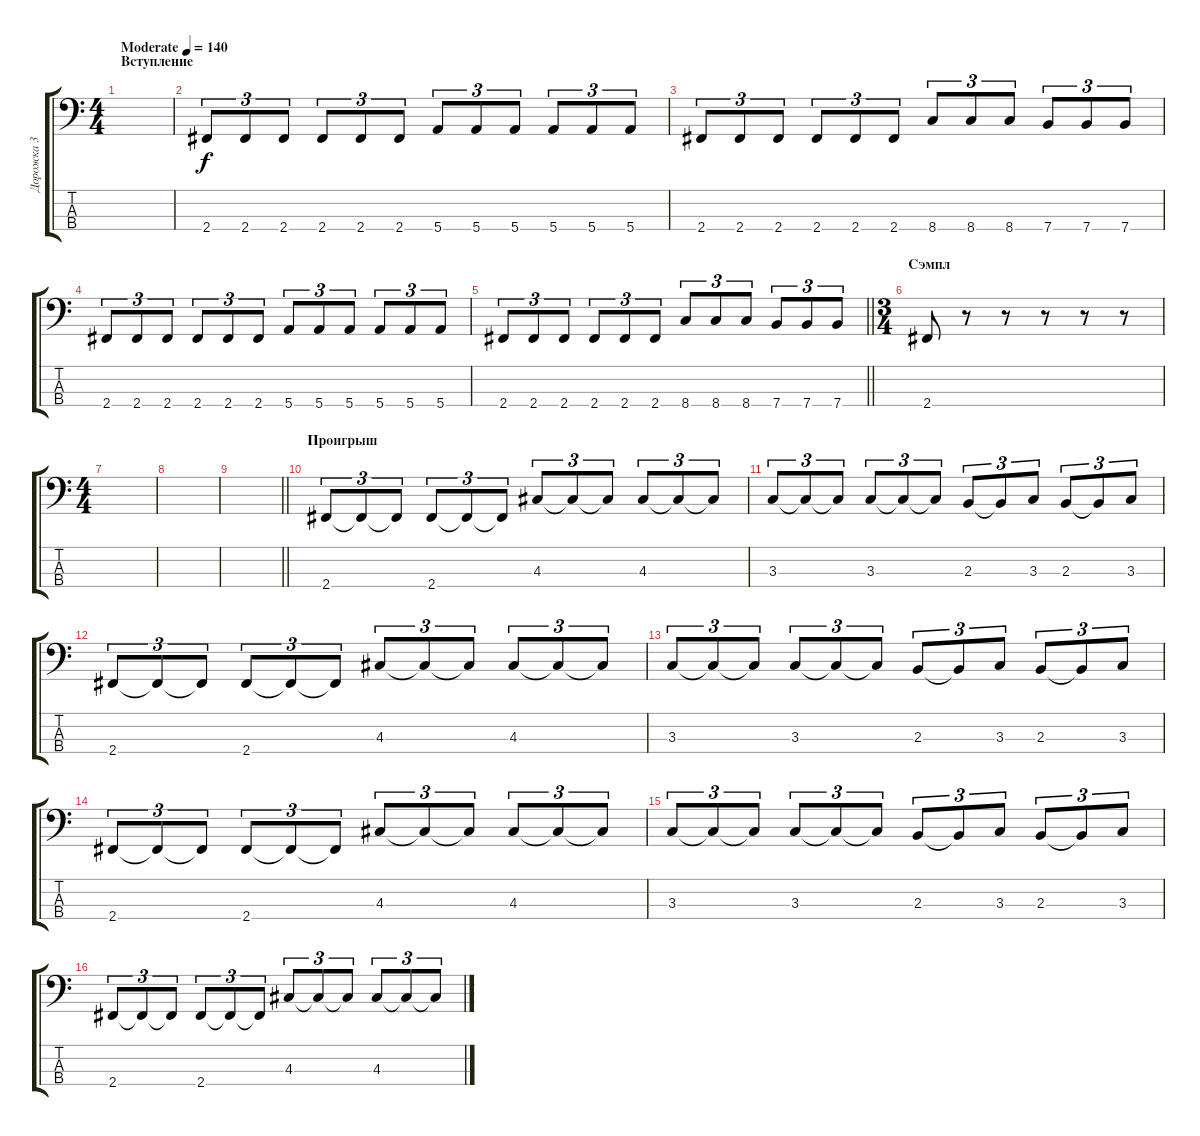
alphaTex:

\track ("Дорожка 3" "Дорожка 3") {instrument electricbassfinger}
\staff {score tabs}
\tuning (G2 D2 A1 E1) {hide}
\ts (4 4)
\section ("" "Вступление")
\tempo (140 "Moderate")
\clef f4
\ks c
|
2.4.8{tu (3 2)} 2.4.8{tu (3 2)} 2.4.8{tu (3 2)} 2.4.8{tu (3 2)} 2.4.8{tu (3 2)} 2.4.8{tu (3 2)} 5.4.8{tu (3 2)} 5.4.8{tu (3 2)} 5.4.8{tu (3 2)} 5.4.8{tu (3 2)} 5.4.8{tu (3 2)} 5.4.8{tu (3 2)} |
2.4.8{tu (3 2)} 2.4.8{tu (3 2)} 2.4.8{tu (3 2)} 2.4.8{tu (3 2)} 2.4.8{tu (3 2)} 2.4.8{tu (3 2)} 8.4.8{tu (3 2)} 8.4.8{tu (3 2)} 8.4.8{tu (3 2)} 7.4.8{tu (3 2)} 7.4.8{tu (3 2)} 7.4.8{tu (3 2)} |
2.4.8{tu (3 2)} 2.4.8{tu (3 2)} 2.4.8{tu (3 2)} 2.4.8{tu (3 2)} 2.4.8{tu (3 2)} 2.4.8{tu (3 2)} 5.4.8{tu (3 2)} 5.4.8{tu (3 2)} 5.4.8{tu (3 2)} 5.4.8{tu (3 2)} 5.4.8{tu (3 2)} 5.4.8{tu (3 2)} |
\barLineRight lightlight
2.4.8{tu (3 2)} 2.4.8{tu (3 2)} 2.4.8{tu (3 2)} 2.4.8{tu (3 2)} 2.4.8{tu (3 2)} 2.4.8{tu (3 2)} 8.4.8{tu (3 2)} 8.4.8{tu (3 2)} 8.4.8{tu (3 2)} 7.4.8{tu (3 2)} 7.4.8{tu (3 2)} 7.4.8{tu (3 2)} |
\ts (3 4)
\section ("" "Сэмпл")
2.4.8 r.8 r.8 r.8 r.8 r.8 |
\ts (4 4)
|
|
\barLineRight lightlight
|
\section ("" "Проигрыш")
2.4.8{tu (3 2)} 2.4{t}.8{tu (3 2)} 2.4{t}.8{tu (3 2)} 2.4.8{tu (3 2)} 2.4{t}.8{tu (3 2)} 2.4{t}.8{tu (3 2)} 4.3.8{tu (3 2)} 4.3{t}.8{tu (3 2)} 4.3{t}.8{tu (3 2)} 4.3.8{tu (3 2)} 4.3{t}.8{tu (3 2)} 4.3{t}.8{tu (3 2)} |
3.3.8{tu (3 2)} 3.3{t}.8{tu (3 2)} 3.3{t}.8{tu (3 2)} 3.3.8{tu (3 2)} 3.3{t}.8{tu (3 2)} 3.3{t}.8{tu (3 2)} 2.3.8{tu (3 2)} 2.3{t}.8{tu (3 2)} 3.3.8{tu (3 2)} 2.3.8{tu (3 2)} 2.3{t}.8{tu (3 2)} 3.3.8{tu (3 2)} |
2.4.8{tu (3 2)} 2.4{t}.8{tu (3 2)} 2.4{t}.8{tu (3 2)} 2.4.8{tu (3 2)} 2.4{t}.8{tu (3 2)} 2.4{t}.8{tu (3 2)} 4.3.8{tu (3 2)} 4.3{t}.8{tu (3 2)} 4.3{t}.8{tu (3 2)} 4.3.8{tu (3 2)} 4.3{t}.8{tu (3 2)} 4.3{t}.8{tu (3 2)} |
3.3.8{tu (3 2)} 3.3{t}.8{tu (3 2)} 3.3{t}.8{tu (3 2)} 3.3.8{tu (3 2)} 3.3{t}.8{tu (3 2)} 3.3{t}.8{tu (3 2)} 2.3.8{tu (3 2)} 2.3{t}.8{tu (3 2)} 3.3.8{tu (3 2)} 2.3.8{tu (3 2)} 2.3{t}.8{tu (3 2)} 3.3.8{tu (3 2)} |
2.4.8{tu (3 2)} 2.4{t}.8{tu (3 2)} 2.4{t}.8{tu (3 2)} 2.4.8{tu (3 2)} 2.4{t}.8{tu (3 2)} 2.4{t}.8{tu (3 2)} 4.3.8{tu (3 2)} 4.3{t}.8{tu (3 2)} 4.3{t}.8{tu (3 2)} 4.3.8{tu (3 2)} 4.3{t}.8{tu (3 2)} 4.3{t}.8{tu (3 2)} |
3.3.8{tu (3 2)} 3.3{t}.8{tu (3 2)} 3.3{t}.8{tu (3 2)} 3.3.8{tu (3 2)} 3.3{t}.8{tu (3 2)} 3.3{t}.8{tu (3 2)} 2.3.8{tu (3 2)} 2.3{t}.8{tu (3 2)} 3.3.8{tu (3 2)} 2.3.8{tu (3 2)} 2.3{t}.8{tu (3 2)} 3.3.8{tu (3 2)} |
2.4.8{tu (3 2)} 2.4{t}.8{tu (3 2)} 2.4{t}.8{tu (3 2)} 2.4.8{tu (3 2)} 2.4{t}.8{tu (3 2)} 2.4{t}.8{tu (3 2)} 4.3.8{tu (3 2)} 4.3{t}.8{tu (3 2)} 4.3{t}.8{tu (3 2)} 4.3.8{tu (3 2)} 4.3{t}.8{tu (3 2)} 4.3{t}.8{tu (3 2)}
